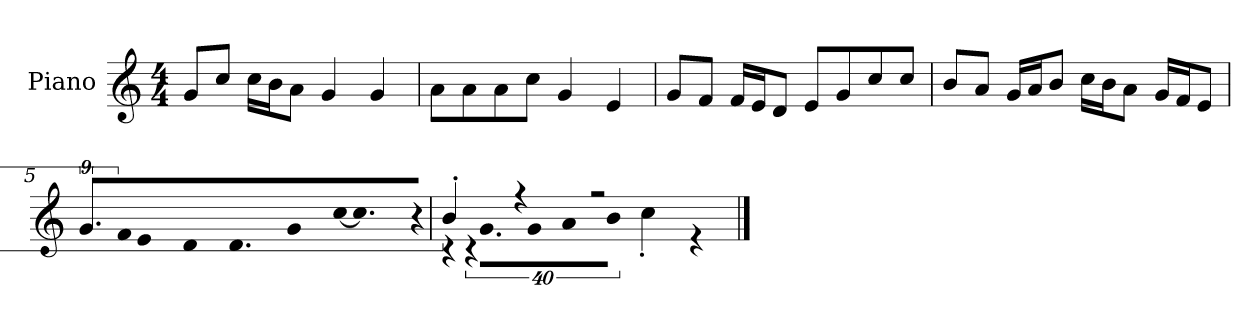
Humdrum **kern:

**kern
*part1
*staff1
*I"Piano
*I'P-no
*clefG2
*k[]
*M4/4
*MM90
=1
8g/L
8cc/J
16cc\LL
16b\J
8a\J
4g/
4g/
=2
8a\L
8a\
8a\
8cc\J
4g/
4e/
=3
8g/L
8f/J
16f/LL
16e/J
8d/J
8e/L
8g/
8cc/
8cc/J
=4
8b/L
8a/J
16g/LL
16a/J
8b/J
16cc\LL
16b\J
8a\J
16g/LL
16f/J
8e/J
!!LO:LB:g=z
=5
9.g/L
!LO:N:vis=16
1920%107f/K
!LO:N:vis=8
640%71e/
!LO:N:vis=8
640%71d/
9.d/
!LO:N:vis=8
640%71g/
!LO:N:vis=16
[1920%107cc/K
9.cc/J]
!LO:N:vis=16
1920%107r
=6
*^
!	!LO:N:vis=16
4b'/	1920%137r
!	!LO:N:vis=32
.	640%23r
!	!LO:N:vis=16.
.	960%103g\LL
!	!LO:N:vis=16
.	1920%137g\
4r	.
!	!LO:N:vis=16
.	1920%137a\J
!	!LO:N:vis=8
.	960%137b\J
2r	4cc'\
.	4r
*v	*v
==
*-
